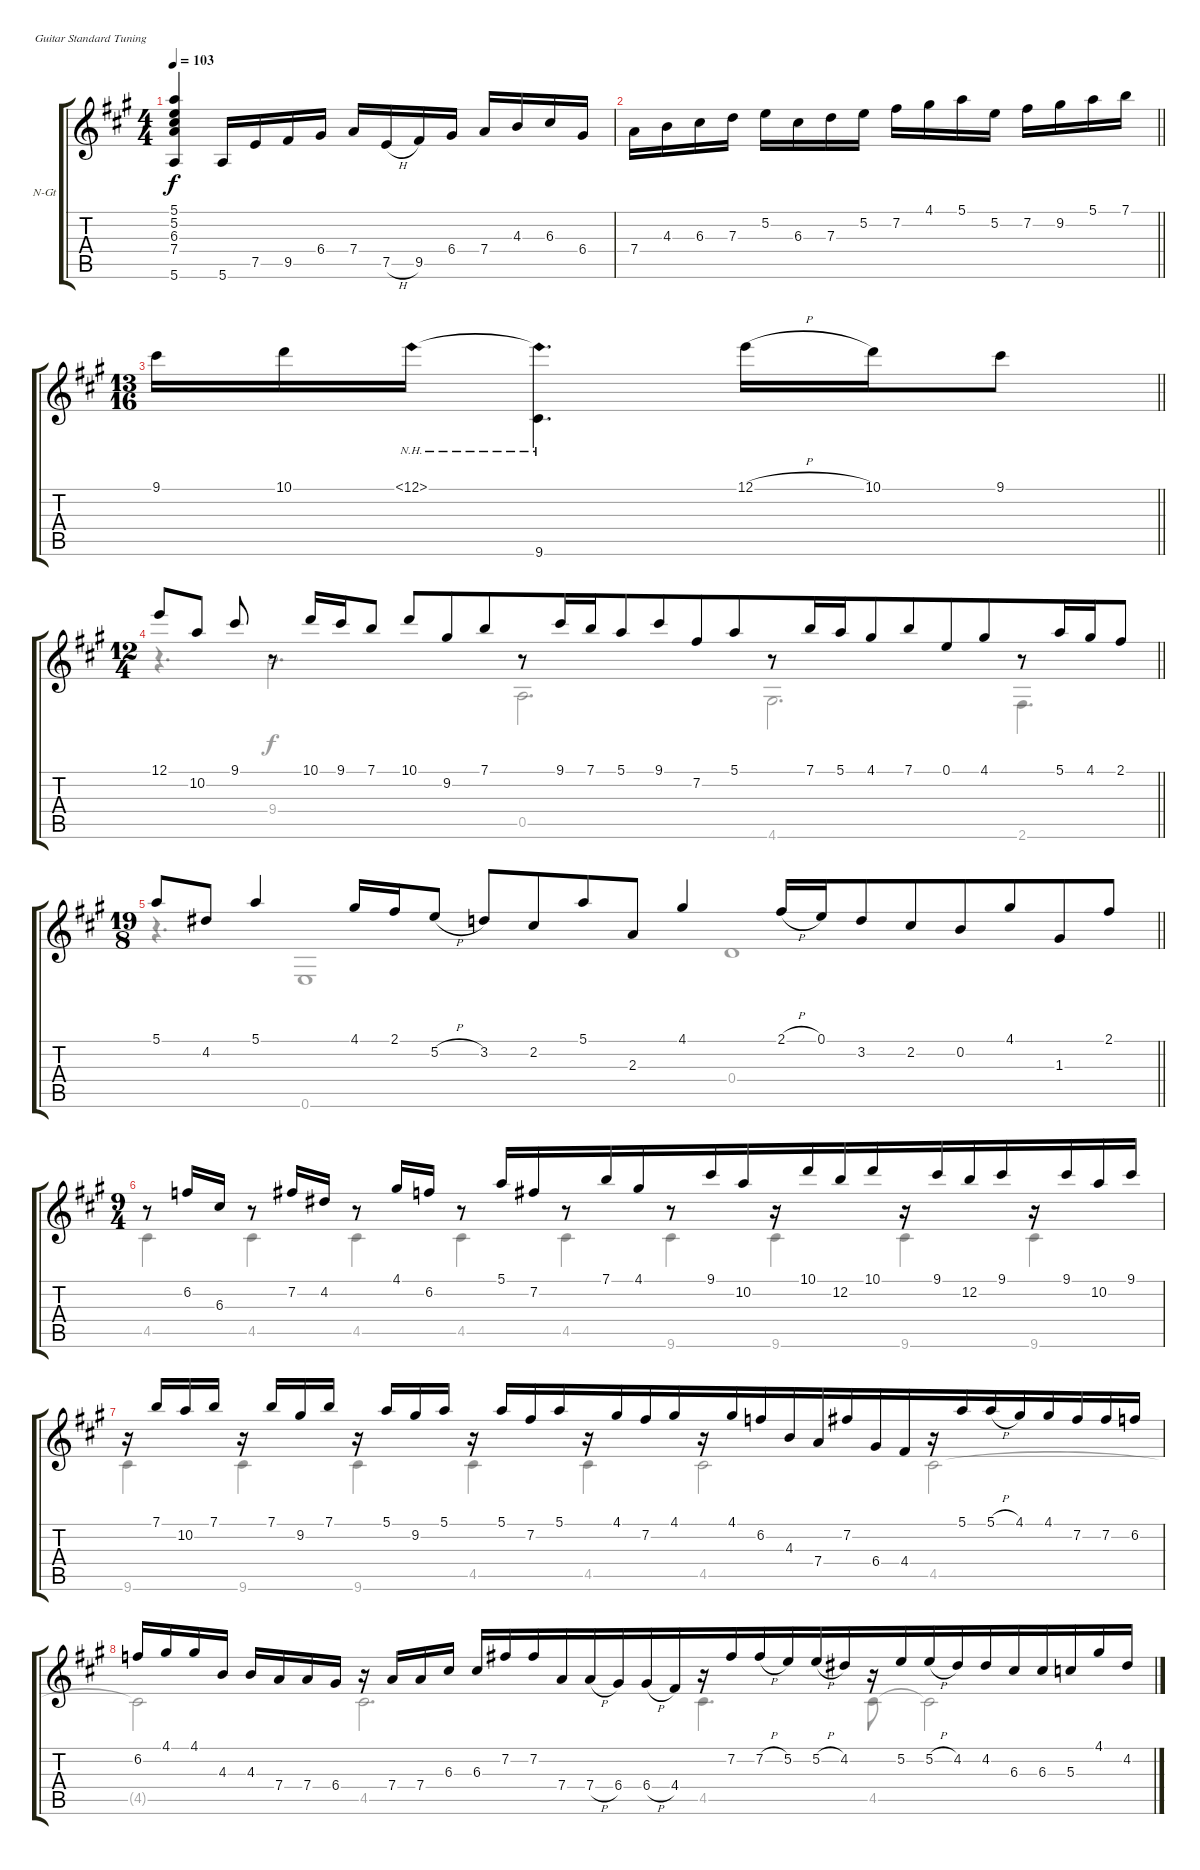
\bracketExtendMode groupsimilarinstruments
\firstSystemTrackNameOrientation horizontal
\otherSystemsTrackNameOrientation horizontal
\track ("Fantasia" "N-Gt") {instrument acousticguitarnylon}
\staff {score tabs}
\tuning (E4 B3 G3 D3 A2 E2)
\voice
\ts (4 4)
\beaming (8 2 2 2 2)
\tempo 103
\clef g2
\ks a
(5.1 5.2 6.3 7.4 5.6).4{dy f instrument acousticguitarnylon} 5.6.16 7.5.16 9.5.16 6.4.16 7.4.16 7.5{h}.16 9.5.16 6.4.16 7.4.16 4.3.16 6.3.16 6.4.16 |
\barLineRight lightlight
7.4.16 4.3.16 6.3.16 7.3.16 5.2.16 6.3.16 7.3.16 5.2.16 7.2.16 4.1.16 5.1.16 5.2.16 7.2.16 9.2.16 5.1.16 7.1.16 |
\ts (13 16)
\beaming (8 2 2 2 2)
\barLineRight lightlight
9.1.16 10.1.16 12.1{nh}.16 (12.1{nh t} 9.6).4{d} 12.1{h}.16 10.1.16 9.1.8 |
\ts (12 4)
\beaming (8 2 2 2 18)
\barLineRight lightlight
12.1.8 10.2.8 9.1.8 r.8 10.1.16 9.1.16 7.1.8 10.1.8 9.2.8 7.1.8 r.8 9.1.16 7.1.16 5.1.8 9.1.8 7.2.8 5.1.8 r.8 7.1.16 5.1.16 4.1.8 7.1.8 0.1.8 4.1.8 r.8 5.1.16 4.1.16 2.1.8 |
\ts (19 8)
\beaming (8 2 2 2 13)
\barLineRight lightlight
5.1.8 4.2.8 5.1.4 4.1.16 2.1.16 5.2{h}.8 3.2.8 2.2.8 5.1.8 2.3.8 4.1.4 2.1{h}.16 0.1.16 3.2.8 2.2.8 0.2.8 4.1.8 1.3.8 2.1.8 |
\ts (9 4)
\beaming (8 2 2 2 12)
r.8 6.2.16 6.3.16 r.8 7.2.16 4.2.16 r.8 4.1.16 6.2.16 r.8 5.1.16 7.2.16 r.8 7.1.16 4.1.16 r.8 9.1.16 10.2.16 r.16 10.1.16 12.2.16 10.1.16 r.16 9.1.16 12.2.16 9.1.16 r.16 9.1.16 10.2.16 9.1.16 |
r.16 7.1.16 10.2.16 7.1.16 r.16 7.1.16 9.2.16 7.1.16 r.16 5.1.16 9.2.16 5.1.16 r.16 5.1.16 7.2.16 5.1.16 r.16 4.1.16 7.2.16 4.1.16 r.16 4.1.16 6.2.16 4.3.16 7.4.16 7.2.16 6.4.16 4.4.16 r.16 5.1.16 5.1{h}.16 4.1.16 4.1.16 7.2.16 7.2.16 6.2.16 |
6.2.16 4.1.16 4.1.16 4.3.16 4.3.16 7.4.16 7.4.16 6.4.16 r.16 7.4.16 7.4.16 6.3.16 6.3.16 7.2.16 7.2.16 7.4.16 7.4{h}.16 6.4.16 6.4{h}.16 4.4.16 r.16 7.2.16 7.2{h}.16 5.2.16 5.2{h}.16 4.2.16 r.16 5.2.16 5.2{h}.16 4.2.16 4.2.16 6.3.16 6.3.16 5.3.16 4.1.16 4.2.16
\voice
\clef g2
\ottava regular
\simile none
\ks a
|
\barLineRight lightlight
|
\barLineRight lightlight
|
\barLineRight lightlight
r.4{d} 9.4.2{d} 0.5.2{d} 4.6.2{d} 2.6.4{d} |
\barLineRight lightlight
r.4{d} 0.6.1 0.4.1 |
4.5.4 4.5.4 4.5.4 4.5.4 4.5.4 9.6.4 9.6.4 9.6.4 9.6.4 |
9.6.4 9.6.4 9.6.4 4.5.4 4.5.4 4.5.2 4.5.2 |
4.5{t}.2 4.5.2{d} 4.5.4{d} 4.5.8 4.5{t}.2
